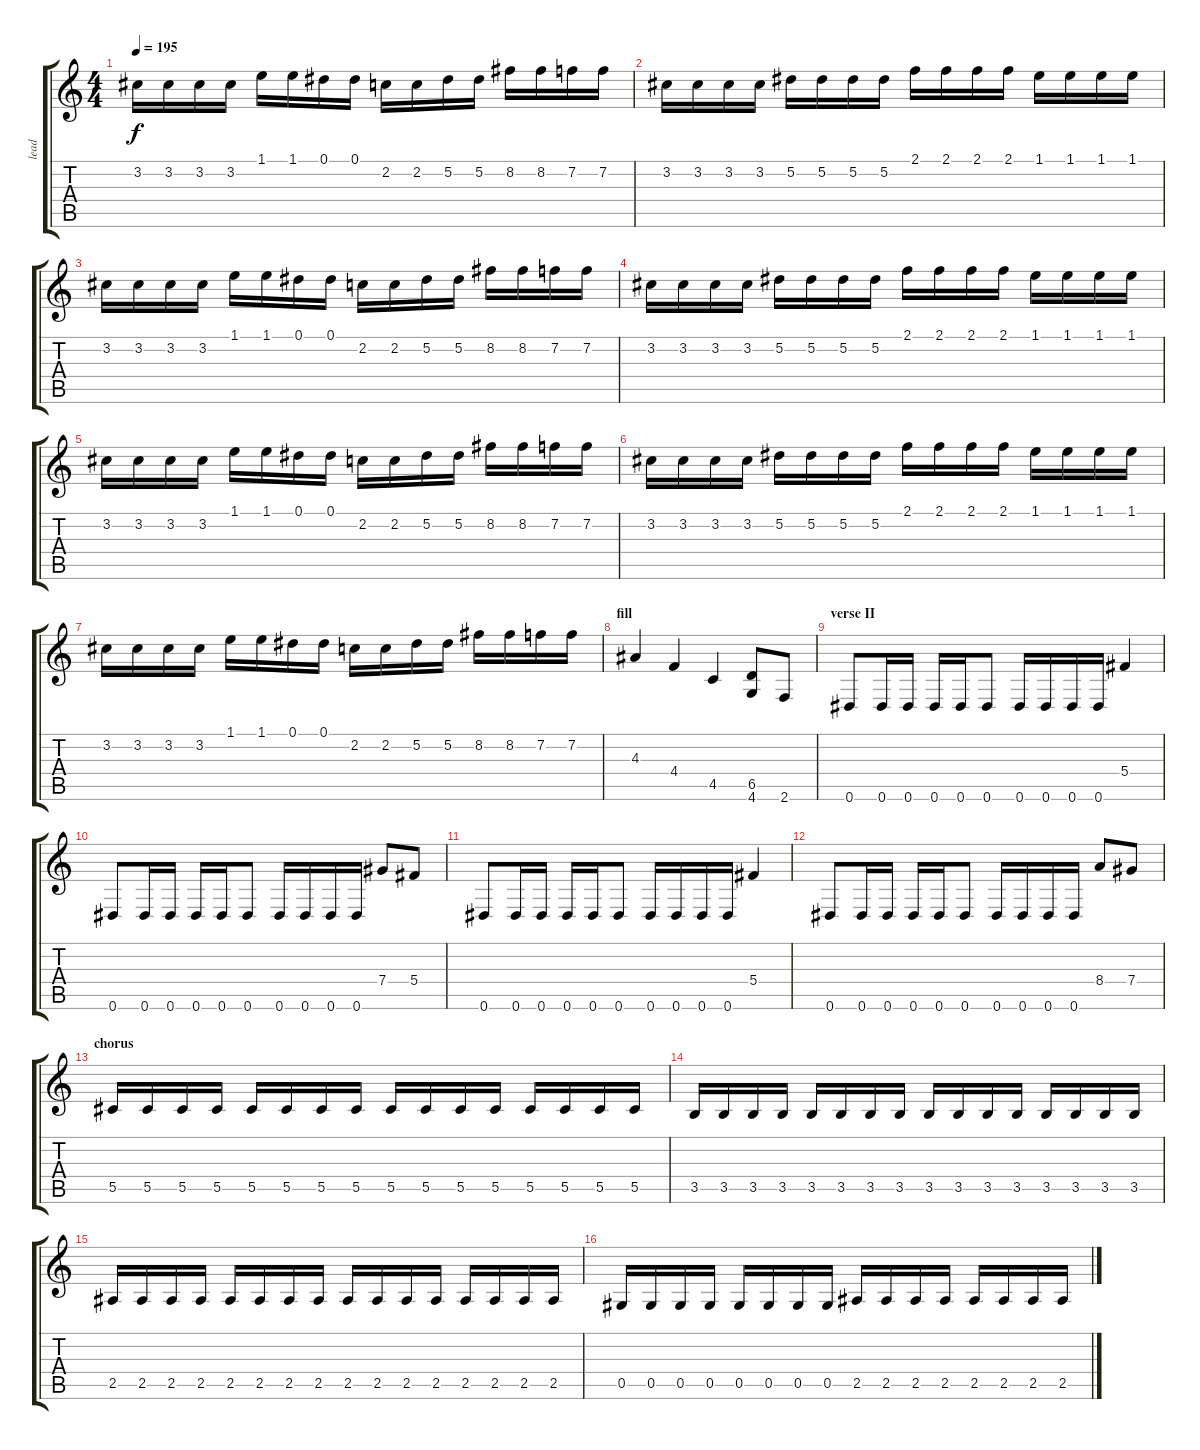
\track ("lead" "lead") {instrument distortionguitar}
\staff {score tabs}
\tuning (Eb4 Bb3 Gb3 Db3 Ab2 Eb2) {hide}
\ts (4 4)
\tempo 195
\clef g2
\ks c
3.2.16{dy f} 3.2.16 3.2.16 3.2.16 1.1.16 1.1.16 0.1.16 0.1.16 2.2.16 2.2.16 5.2.16 5.2.16 8.2.16 8.2.16 7.2.16 7.2.16 |
3.2.16 3.2.16 3.2.16 3.2.16 5.2.16 5.2.16 5.2.16 5.2.16 2.1.16 2.1.16 2.1.16 2.1.16 1.1.16 1.1.16 1.1.16 1.1.16 |
3.2.16 3.2.16 3.2.16 3.2.16 1.1.16 1.1.16 0.1.16 0.1.16 2.2.16 2.2.16 5.2.16 5.2.16 8.2.16 8.2.16 7.2.16 7.2.16 |
3.2.16 3.2.16 3.2.16 3.2.16 5.2.16 5.2.16 5.2.16 5.2.16 2.1.16 2.1.16 2.1.16 2.1.16 1.1.16 1.1.16 1.1.16 1.1.16 |
3.2.16 3.2.16 3.2.16 3.2.16 1.1.16 1.1.16 0.1.16 0.1.16 2.2.16 2.2.16 5.2.16 5.2.16 8.2.16 8.2.16 7.2.16 7.2.16 |
3.2.16 3.2.16 3.2.16 3.2.16 5.2.16 5.2.16 5.2.16 5.2.16 2.1.16 2.1.16 2.1.16 2.1.16 1.1.16 1.1.16 1.1.16 1.1.16 |
3.2.16 3.2.16 3.2.16 3.2.16 1.1.16 1.1.16 0.1.16 0.1.16 2.2.16 2.2.16 5.2.16 5.2.16 8.2.16 8.2.16 7.2.16 7.2.16 |
\section ("" "fill")
4.3.4 4.4.4 4.5.4 (6.5 4.6).8 2.6.8 |
\section ("" "verse II")
0.6.8 0.6.16 0.6.16 0.6.16 0.6.16 0.6.8 0.6.16 0.6.16 0.6.16 0.6.16 5.4.4 |
0.6.8 0.6.16 0.6.16 0.6.16 0.6.16 0.6.8 0.6.16 0.6.16 0.6.16 0.6.16 7.4.8 5.4.8 |
0.6.8 0.6.16 0.6.16 0.6.16 0.6.16 0.6.8 0.6.16 0.6.16 0.6.16 0.6.16 5.4.4 |
0.6.8 0.6.16 0.6.16 0.6.16 0.6.16 0.6.8 0.6.16 0.6.16 0.6.16 0.6.16 8.4.8 7.4.8 |
\section ("" "chorus")
5.5.16 5.5.16 5.5.16 5.5.16 5.5.16 5.5.16 5.5.16 5.5.16 5.5.16 5.5.16 5.5.16 5.5.16 5.5.16 5.5.16 5.5.16 5.5.16 |
3.5.16 3.5.16 3.5.16 3.5.16 3.5.16 3.5.16 3.5.16 3.5.16 3.5.16 3.5.16 3.5.16 3.5.16 3.5.16 3.5.16 3.5.16 3.5.16 |
2.5.16 2.5.16 2.5.16 2.5.16 2.5.16 2.5.16 2.5.16 2.5.16 2.5.16 2.5.16 2.5.16 2.5.16 2.5.16 2.5.16 2.5.16 2.5.16 |
0.5.16 0.5.16 0.5.16 0.5.16 0.5.16 0.5.16 0.5.16 0.5.16 2.5.16 2.5.16 2.5.16 2.5.16 2.5.16 2.5.16 2.5.16 2.5.16
